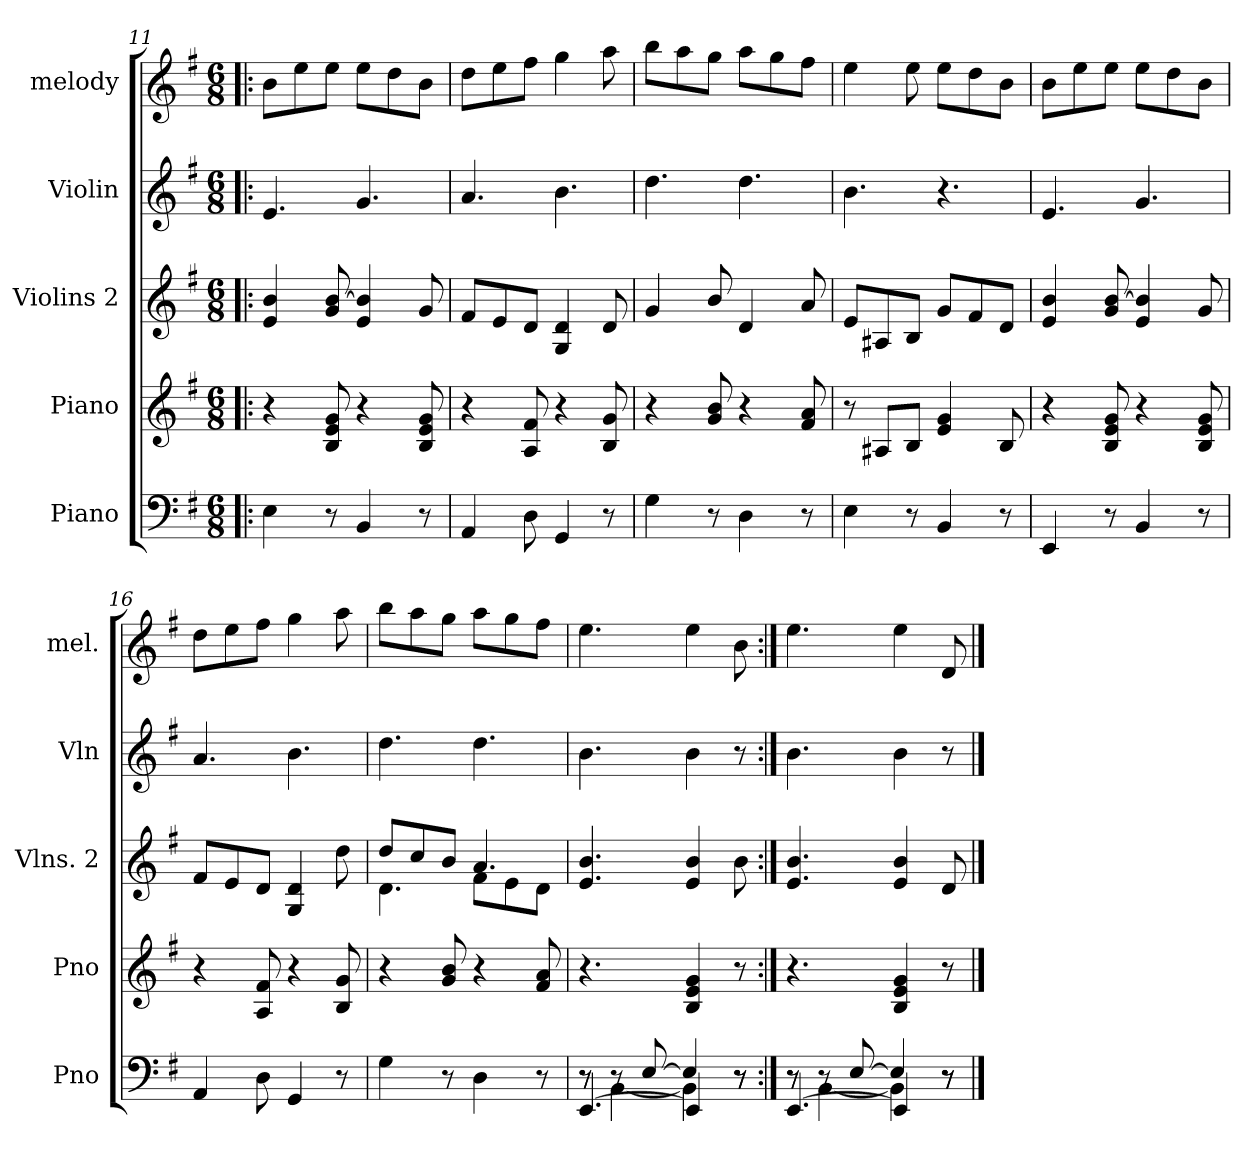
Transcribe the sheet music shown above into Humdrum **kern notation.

**kern	**kern	**kern	**kern	**kern
*part5	*part4	*part3	*part2	*part1
*staff5	*staff4	*staff3	*staff2	*staff1
*I"Piano	*I"Piano	*I"Violins 2	*I"Violin	*I"melody
*I'Pno	*I'Pno	*I'Vlns. 2	*I'Vln	*I'mel.
!!LO:PB:g=z
*clefF4	*clefG2	*clefG2	*clefG2	*clefG2
*k[f#]	*k[f#]	*k[f#]	*k[f#]	*k[f#]
*M6/8	*M6/8	*M6/8	*M6/8	*M6/8
=11!|:	=11!|:	=11!|:	=11!|:	=11!|:
4E\	4r	4e/ 4b/	4.e/	8b\L
.	.	.	.	8ee\
8r	8B/ 8e/ 8g/	8g/ [8b/	.	8ee\J
4BB/	4r	4e/ 4b/]	4.g/	8ee\L
.	.	.	.	8dd\
8r	8B/ 8e/ 8g/	8g/	.	8b\J
=12	=12	=12	=12	=12
4AA/	4r	8f#/L	4.a/	8dd\L
.	.	8e/	.	8ee\
8D\	8A/ 8f#/	8d/J	.	8ff#\J
4GG/	4r	4G/ 4d/	4.b\	4gg\
8r	8B/ 8g/	8d/	.	8aa\
=13	=13	=13	=13	=13
4G\	4r	4g/	4.dd\	8bb\L
.	.	.	.	8aa\
8r	8g/ 8b/	8b/	.	8gg\J
4D\	4r	4d/	4.dd\	8aa\L
.	.	.	.	8gg\
8r	8f#/ 8a/	8a/	.	8ff#\J
=14	=14	=14	=14	=14
4E\	8r	8e/L	4.b\	4ee\
.	8A#X/L	8A#X/	.	.
8r	8B/J	8B/J	.	8ee\
4BB/	4e/ 4g/	8g/L	4.r	8ee\L
.	.	8f#/	.	8dd\
8r	8B/	8d/J	.	8b\J
=15	=15	=15	=15	=15
4EE/	4r	4e/ 4b/	4.e/	8b\L
.	.	.	.	8ee\
8r	8B/ 8e/ 8g/	8g/ [8b/	.	8ee\J
4BB/	4r	4e/ 4b/]	4.g/	8ee\L
.	.	.	.	8dd\
8r	8B/ 8e/ 8g/	8g/	.	8b\J
!!LO:LB:g=z
=16	=16	=16	=16	=16
4AA/	4r	8f#/L	4.a/	8dd\L
.	.	8e/	.	8ee\
8D\	8A/ 8f#/	8d/J	.	8ff#\J
4GG/	4r	4G/ 4d/	4.b\	4gg\
8r	8B/ 8g/	8dd\	.	8aa\
=17	=17	=17	=17	=17
*	*	*^	*	*
4G\	4r	8dd/L	4.d\	4.dd\	8bb\L
.	.	8cc/	.	.	8aa\
8r	8g/ 8b/	8b/J	.	.	8gg\J
4D\	4r	4.a/	8f#\L	4.dd\	8aa\L
.	.	.	8e\	.	8gg\
8r	8f#/ 8a/	.	8d\J	.	8ff#\J
*	*	*v	*v	*	*
=18	=18	=18	=18	=18
*^	*	*	*	*
*	*^	*	*	*	*
[4.EE/	8r	8r	4.r	4.e/ 4.b/	4.b\	4.ee\
.	[4BB\	8r	.	.	.	.
.	.	[8E/	.	.	.	.
4EE/]	4BB\]	4E/]	4B/ 4e/ 4g/	4e/ 4b/	4b\	4ee\
8r	8r	8r	8r	8b\	8r	8b\
=19:|!	=19:|!	=19:|!	=19:|!	=19:|!	=19:|!	=19:|!
[4.EE/	8r	8r	4.r	4.e/ 4.b/	4.b\	4.ee\
.	[4BB\	8r	.	.	.	.
.	.	[8E/	.	.	.	.
4EE/]	4BB\]	4E/]	4B/ 4e/ 4g/	4e/ 4b/	4b\	4ee\
8r	8r	8r	8r	8d/	8r	8d/
*v	*v	*v	*	*	*	*
==	==	==	==	==
*-	*-	*-	*-	*-
